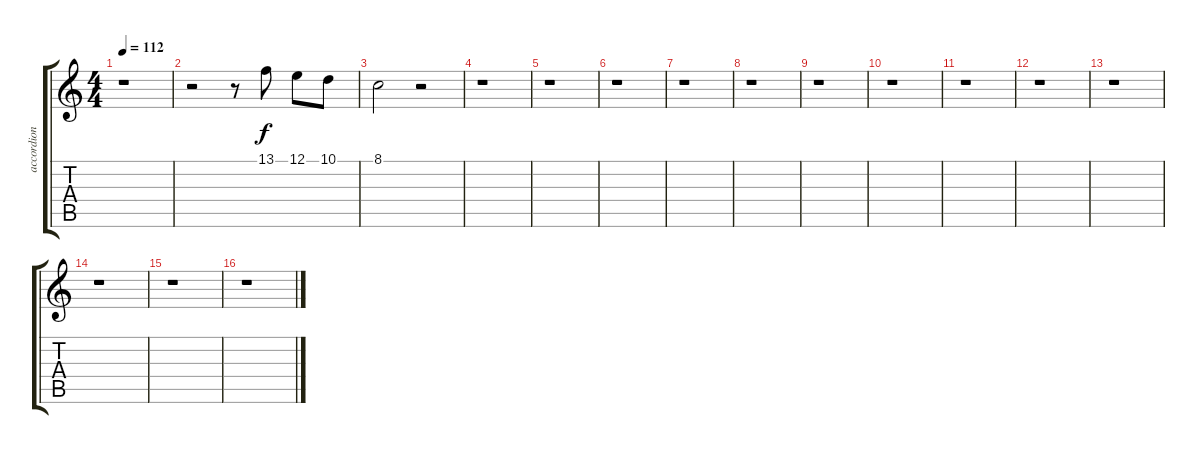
\track ("accordion" "accordion") {instrument accordion}
\staff {score tabs}
\tuning (E4 B3 G3 D3 A2 E2) {hide}
\ts (4 4)
\tempo 112
\clef g2
\ks c
r.1{dy f} |
r.2 r.8 13.1.8 12.1.8 10.1.8 |
8.1.2 r.2 |
r.1 |
r.1 |
r.1 |
r.1 |
r.1 |
r.1 |
r.1 |
r.1 |
r.1 |
r.1 |
r.1 |
r.1 |
r.1
